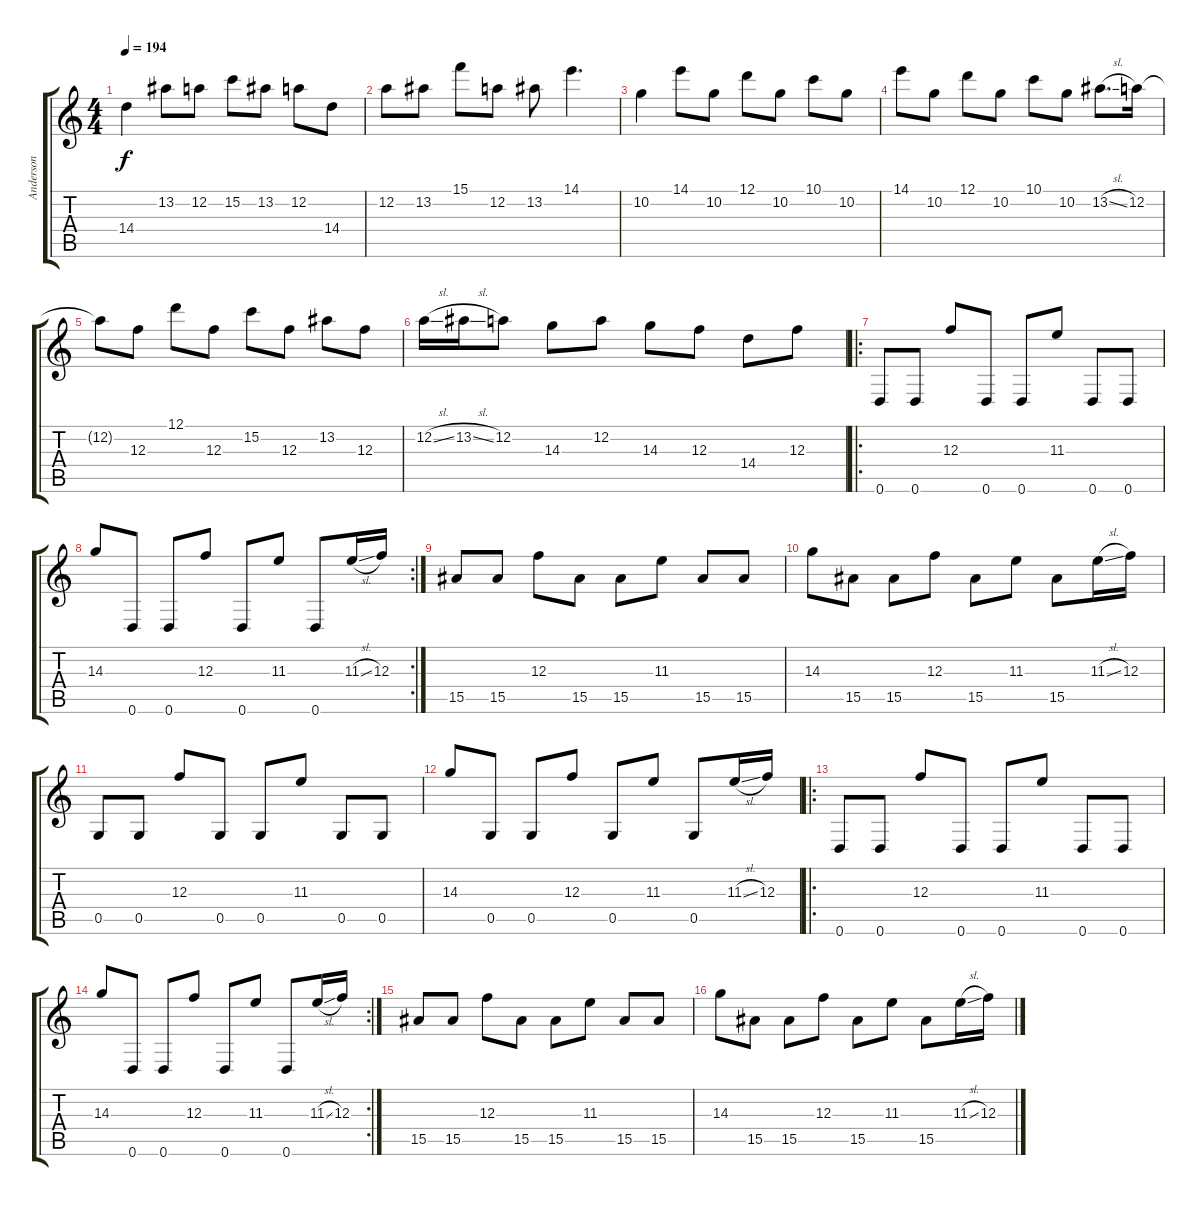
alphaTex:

\track ("Anderson" "Anderson") {instrument distortionguitar}
\staff {score tabs}
\tuning (D4 A3 F3 C3 G2 D2) {hide}
\ts (4 4)
\tempo 194
\clef g2
\ks c
14.4.4{dy f} 13.2.8 12.2.8 15.2.8 13.2.8 12.2.8 14.4.8 |
12.2.8 13.2.8 15.1.8 12.2.8 13.2.8 14.1.4{d} |
10.2.4 14.1.8 10.2.8 12.1.8 10.2.8 10.1.8 10.2.8 |
14.1.8 10.2.8 12.1.8 10.2.8 10.1.8 10.2.8 13.2{sl}.8{d} 12.2.16 |
12.2{t}.8 12.3.8 12.1.8 12.3.8 15.2.8 12.3.8 13.2.8 12.3.8 |
12.2{sl}.16 13.2{sl}.16 12.2.8 14.3.8 12.2.8 14.3.8 12.3.8 14.4.8 12.3.8 |
\ro
0.6.8 0.6.8 12.3.8 0.6.8 0.6.8 11.3.8 0.6.8 0.6.8 |
\rc 2
14.3.8 0.6.8 0.6.8 12.3.8 0.6.8 11.3.8 0.6.8 11.3{sl}.16 12.3.16 |
15.5.8 15.5.8 12.3.8 15.5.8 15.5.8 11.3.8 15.5.8 15.5.8 |
14.3.8 15.5.8 15.5.8 12.3.8 15.5.8 11.3.8 15.5.8 11.3{sl}.16 12.3.16 |
0.5.8 0.5.8 12.3.8 0.5.8 0.5.8 11.3.8 0.5.8 0.5.8 |
14.3.8 0.5.8 0.5.8 12.3.8 0.5.8 11.3.8 0.5.8 11.3{sl}.16 12.3.16 |
\ro
0.6.8 0.6.8 12.3.8 0.6.8 0.6.8 11.3.8 0.6.8 0.6.8 |
\rc 2
14.3.8 0.6.8 0.6.8 12.3.8 0.6.8 11.3.8 0.6.8 11.3{sl}.16 12.3.16 |
15.5.8 15.5.8 12.3.8 15.5.8 15.5.8 11.3.8 15.5.8 15.5.8 |
14.3.8 15.5.8 15.5.8 12.3.8 15.5.8 11.3.8 15.5.8 11.3{sl}.16 12.3.16
